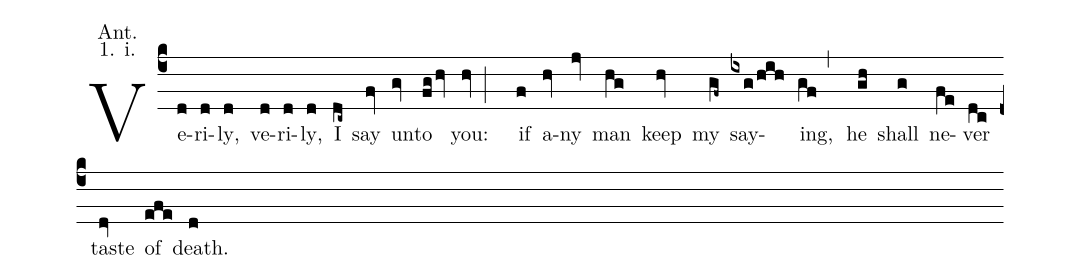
annotation: Ant.;
annotation: 1. i.;
%%
(c4) Ve(d)ri(d)ly,(d) ve(d)ri(d)ly,(d) I(dc~) say(fv) un(gv)to(fghv) you:(hv;) if(f) a(hv)ny(jv) man(hg) keep(hv) my(gf~) say(ixg/hih)ing,(gf,) he(gh) shall(g) ne(fe)ver(dc) taste(dv) of(efe) death.(d)
